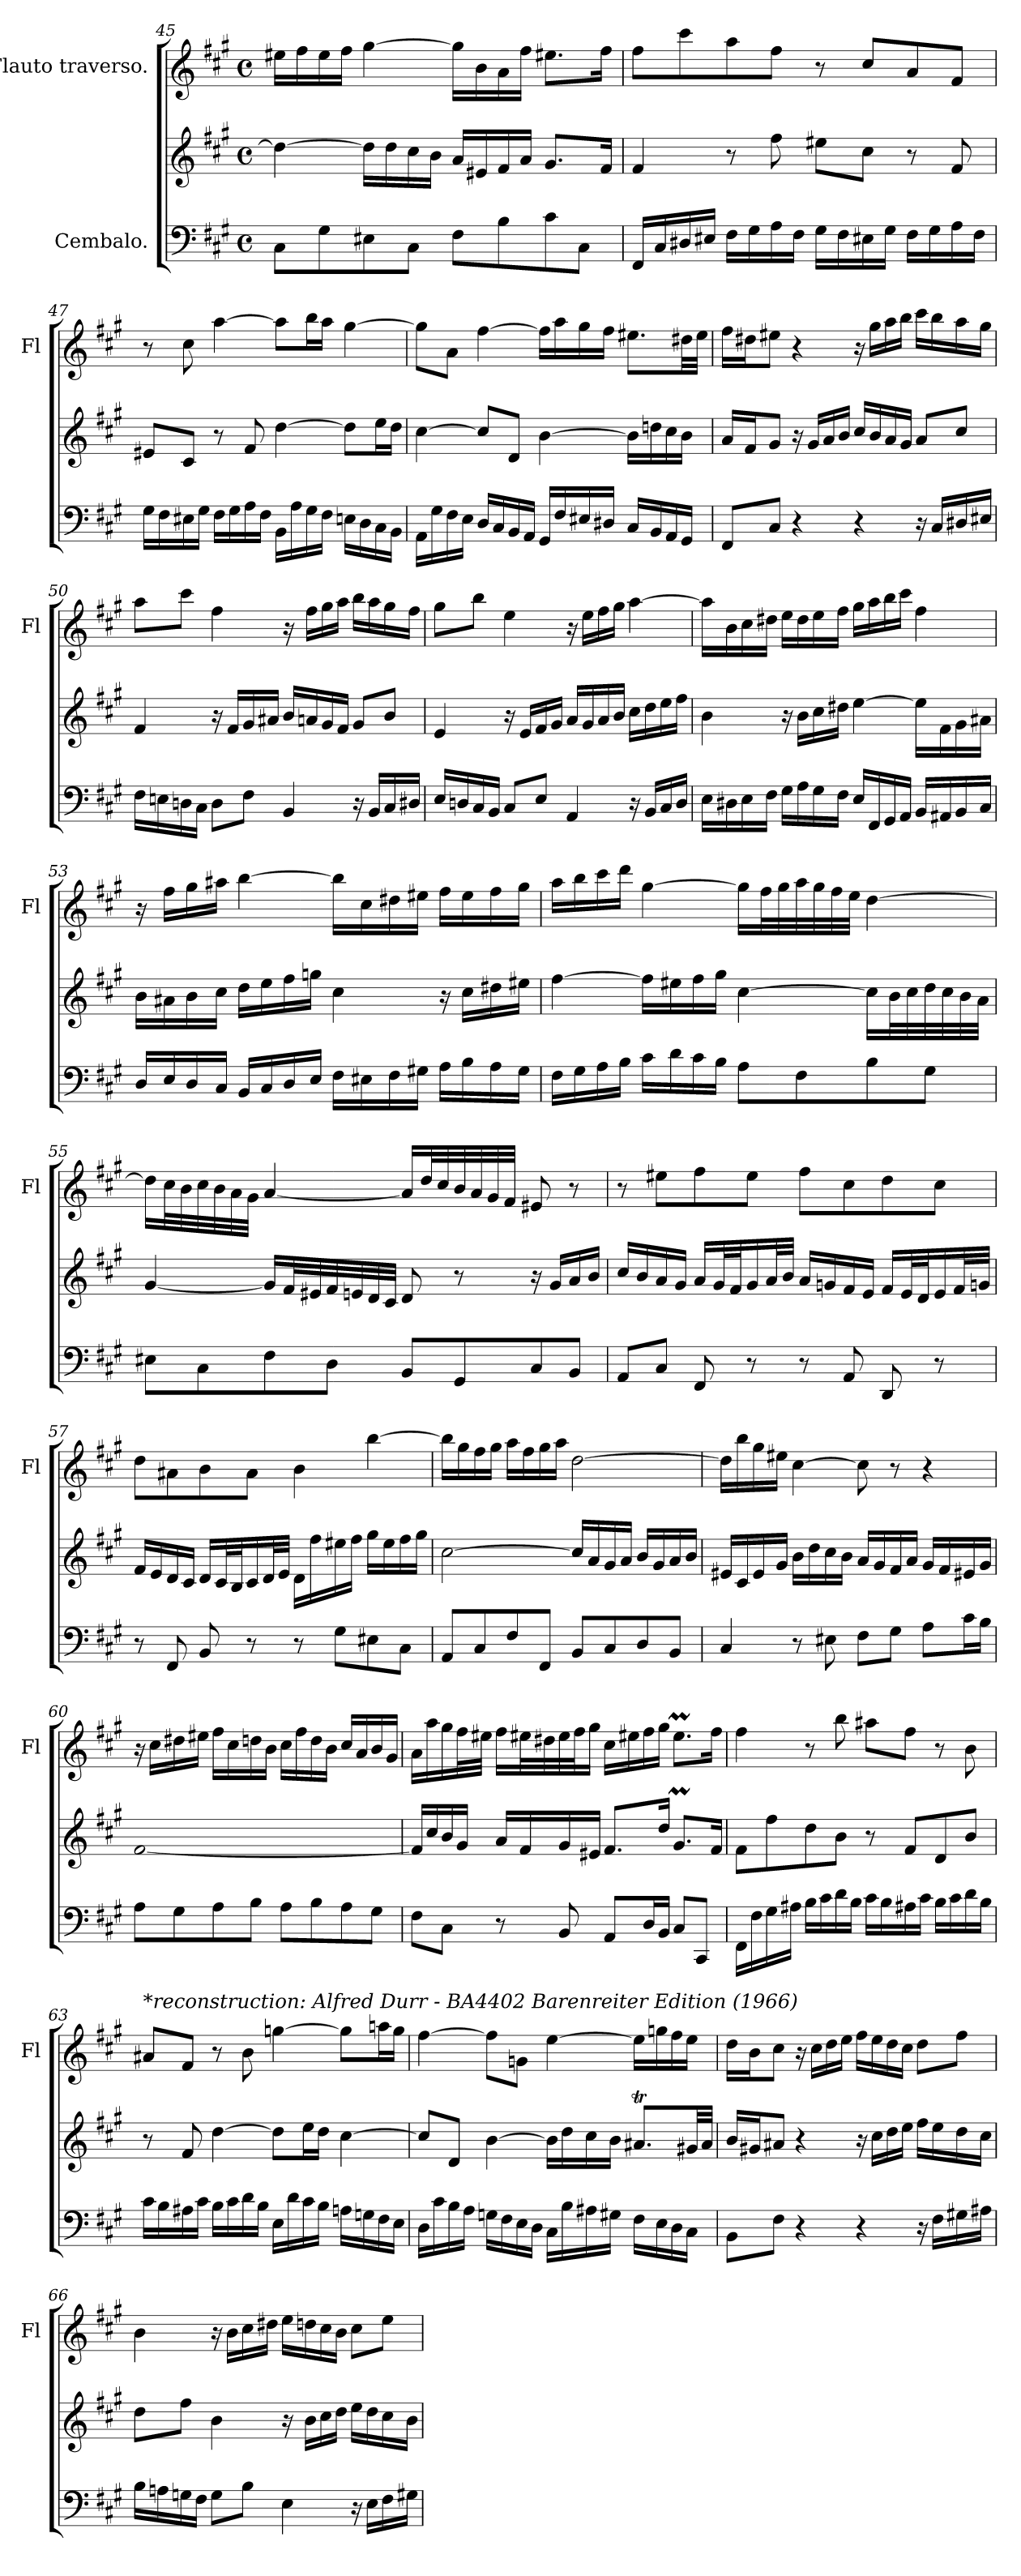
**kern	**kern	**kern
*part2	*part2	*part1
*staff3	*staff2	*staff1
*I"Cembalo.	*	*I"Flauto traverso.
*	*	*I'Fl
!!LO:PB:g=z
*clefF4	*clefG2	*clefG2
*k[f#c#g#]	*k[f#c#g#]	*k[f#c#g#]
*M4/4	*M4/4	*M4/4
*met(c)	*met(c)	*met(c)
=45	=45	=45
8C#\L	4dd\_	16ee#X\LL
.	.	16ff#\
8G#\	.	16ee#\
.	.	16ff#\JJ
8E#X\	16dd\LL]	[4gg#\
.	16dd\	.
8C#\J	16cc#\	.
.	16b\JJ	.
8F#\L	16a/LL	16gg#\LL]
.	16e#X/	16b\
8B\	16f#/	16a\
.	16a/JJ	16ff#\JJ
8c#\	8.g#/L	8.ee#X\L
8C#\J	.	.
.	16f#/Jk	16ff#\Jk
=46	=46	=46
16FF#/LL	4f#/	8ff#\L
16C#/	.	.
16D#X/	.	8ccc#\
16E#X/JJ	.	.
16F#\LL	8r	8aa\
16G#\	.	.
16A\	8ff#\	8ff#\J
16F#\JJ	.	.
16G#\LL	8ee#X\L	8r
16F#\	.	.
16E#X\	8cc#\J	8cc#/L
16G#\JJ	.	.
16F#\LL	8r	8a/
16G#\	.	.
16A\	8f#/	8f#/J
16F#\JJ	.	.
=47	=47	=47
16G#\LL	8e#X/L	8r
16F#\	.	.
16E#X\	8c#/J	8cc#\
16G#\JJ	.	.
16F#\LL	8r	[4aa\
16G#\	.	.
16A\	8f#/	.
16F#\JJ	.	.
16BB\LL	[4dd\	8aa\L]
16A\	.	.
16G#\	.	16bb\L
16F#\JJ	.	16aa\JJ
16En\LL	8dd\L]	[4gg#\
16D\	.	.
16C#\	16ee\L	.
16BB\JJ	16dd\JJ	.
!!LO:PB:g=z
=48	=48	=48
16AA\LL	[4cc#\	8gg#\L]
16G#\	.	.
16F#\	.	8a\J
16E\JJ	.	.
16D/LL	8cc#/L]	[4ff#\
16C#/	.	.
16BB/	8d/J	.
16AA/JJ	.	.
16GG#/LL	[4b\	16ff#\LL]
16F#/	.	16aa\
16E#X/	.	16gg#\
16D#X/JJ	.	16ff#\JJ
16C#/LL	16b\LL]	8.ee#X\L
16BB/	16ddn\	.
16AA/	16cc#\	.
16GG#/JJ	16b\JJ	32dd#X\LL
.	.	32ee#\JJJ
=49	=49	=49
8FF#/L	16a/LL	16ff#\LL
.	16f#/J	16dd#X\J
8C#/J	8g#/J	8ee#X\J
4r	16r	4r
.	16g#/LL	.
.	16a/	.
.	16b/JJ	.
4r	16cc#/LL	16r
.	16b/	16gg#\LL
.	16a/	16aa\
.	16g#/JJ	16bb\JJ
16r	8a/L	16ccc#\LL
16C#/LL	.	16bb\
16D#X/	8cc#/J	16aa\
16E#X/JJ	.	16gg#\JJ
=50	=50	=50
16F#\LL	4f#/	8aa\L
16En\	.	.
16Dn\	.	8ccc#\J
16C#\JJ	.	.
8D\L	16r	4ff#\
.	16f#/LL	.
8F#\J	16g#/	.
.	16a#X/JJ	.
4BB/	16b/LL	16r
.	16an/	16ff#\LL
.	16g#/	16gg#\
.	16f#/JJ	16aa\JJ
16r	8g#/L	16bb\LL
16BB/LL	.	16aa\
16C#/	8b/J	16gg#\
16D#X/JJ	.	16ff#\JJ
!!LO:PB:g=z
=51	=51	=51
16E/LL	4e/	8gg#\L
16Dn/	.	.
16C#/	.	8bb\J
16BB/JJ	.	.
8C#/L	16r	4ee\
.	16e/LL	.
8E/J	16f#/	.
.	16g#/JJ	.
4AA/	16a/LL	16r
.	16g#/	16ee\LL
.	16a/	16ff#\
.	16b/JJ	16gg#\JJ
16r	16cc#\LL	[4aa\
16BB/LL	16dd\	.
16C#/	16ee\	.
16D/JJ	16ff#\JJ	.
=52	=52	=52
16E\LL	4b\	16aa\LL]
16D#X\	.	16b\
16E\	.	16cc#\
16F#\JJ	.	16dd#X\JJ
16G#\LL	16r	16ee\LL
16A\	16b\LL	16dd#\
16G#\	16cc#\	16ee\
16F#\JJ	16dd#X\JJ	16ff#\JJ
16E/LL	[4ee\	16gg#\LL
16FF#/	.	16aa\
16GG#/	.	16bb\
16AA/JJ	.	16ccc#\JJ
16BB/LL	16ee\LL]	4ff#\
16AA#X/	16f#\	.
16BB/	16g#\	.
16C#/JJ	16a#X\JJ	.
=53	=53	=53
16D/LL	16b\LL	16r
16E/	16a#X\	16ff#\LL
16D/	16b\	16gg#\
16C#/JJ	16cc#\JJ	16aa#X\JJ
16BB/LL	16dd\LL	[4bb\
16C#/	16ee\	.
16D/	16ff#\	.
16E/JJ	16ggn\JJ	.
16F#\LL	4cc#\	16bb\LL]
16E#X\	.	16cc#\
16F#\	.	16dd#X\
16G#X\JJ	.	16ee#X\JJ
16A\LL	16r	16ff#\LL
16B\	16cc#\LL	16ee#\
16A\	16dd#X\	16ff#\
16G#\JJ	16ee#X\JJ	16gg#\JJ
!!LO:PB:g=z
=54	=54	=54
16F#\LL	[4ff#\	16aa\LL
16G#\	.	16bb\
16A\	.	16ccc#\
16B\JJ	.	16ddd\JJ
16c#\LL	16ff#\LL]	[4gg#\
16d\	16ee#X\	.
16c#\	16ff#\	.
16B\JJ	16gg#\JJ	.
8A\L	[4cc#\	16gg#\LL]
.	.	32ff#\L
.	.	32gg#\
8F#\	.	32aa\
.	.	32gg#\
.	.	32ff#\
.	.	32ee\JJJ
8B\	16cc#\LL]	[4dd\
.	32b\L	.
.	32cc#\	.
8G#\J	32dd\	.
.	32cc#\	.
.	32b\	.
.	32a\JJJ	.
=55	=55	=55
8E#X\L	[4g#/	16dd\LL]
.	.	32cc#\L
.	.	32b\
8C#\	.	32cc#\
.	.	32b\
.	.	32a\
.	.	32g#\JJJ
8F#\	16g#/LL]	[4a/
.	32f#/L	.
.	32e#X/	.
8D\J	32f#/	.
.	32en/	.
.	32d/	.
.	32c#/JJJ	.
8BB/L	8d/	16a/LL]
.	.	32dd/L
.	.	32cc#/
8GG#/	8r	32b/
.	.	32a/
.	.	32g#/
.	.	32f#/JJJ
8C#/	16r	8e#X/
.	16g#/LL	.
8BB/J	16a/	8r
.	16b/JJ	.
!!LO:PB:g=z
=56	=56	=56
8AA/L	16cc#/LL	8r
.	16b/	.
8C#/J	16a/	8ee#X\L
.	16g#/JJ	.
8FF#/	16a/LL	8ff#\
.	32g#/L	.
.	32f#/J	.
8r	16g#/	8ee#\J
.	32a/L	.
.	32b/JJJ	.
8r	16a/LL	8ff#\L
.	16gn/	.
8AA/	16f#/	8cc#\
.	16e/JJ	.
8DD/	16f#/LL	8dd\
.	32e/L	.
.	32d/J	.
8r	16e/	8cc#\J
.	32f#/L	.
.	32gn/JJJ	.
=57	=57	=57
8r	16f#/LL	8dd\L
.	16e/	.
8FF#/	16d/	8a#X\
.	16c#/JJ	.
8BB/	16d/LL	8b\
.	32c#/L	.
.	32B/J	.
8r	16c#/	8a#\J
.	32d/L	.
.	32e/JJJ	.
8r	16d\LL	4b\
.	16ff#\	.
8G#\L	16ee#X\	.
.	16ff#\JJ	.
8E#X\	16gg#\LL	[4bb\
.	16ee#\	.
8C#\J	16ff#\	.
.	16gg#\JJ	.
=58	=58	=58
8AA/L	[2cc#\	16bb\LL]
.	.	16gg#\
8C#/	.	16ff#\
.	.	16gg#\JJ
8F#/	.	16aa\LL
.	.	16ff#\
8FF#/J	.	16gg#\
.	.	16aa\JJ
8BB/L	16cc#/LL]	[2dd\
.	16a/	.
8C#/	16g#/	.
.	16a/JJ	.
8D/	16b/LL	.
.	16g#/	.
8BB/J	16a/	.
.	16b/JJ	.
!!LO:PB:g=z
=59	=59	=59
4C#/	16e#X/LL	16dd\LL]
.	16c#/	16bb\
.	16e#/	16gg#\
.	16g#/JJ	16ee#X\JJ
8r	16b\LL	[4cc#\
.	16dd\	.
8E#X\	16cc#\	.
.	16b\JJ	.
8F#\L	16a/LL	8cc#\]
.	16g#/	.
8G#\J	16f#/	8r
.	16a/JJ	.
8A\L	16g#/LL	4r
.	16f#/	.
16c#\L	16e#X/	.
16B\JJ	16g#/JJ	.
=60	=60	=60
!	!LO:N:head=open	!
8A\L	[1f#	16r
.	.	16cc#\LL
8G#\	.	16dd#X\
.	.	16ee#X\JJ
8A\	.	16ff#\LL
.	.	16cc#\
8B\J	.	16ddn\
.	.	16b\JJ
8A\L	.	16cc#\LL
.	.	16ff#\
8B\	.	16dd\
.	.	16b\JJ
8A\	.	16cc#/LL
.	.	16a/
8G#\J	.	16b/
.	.	16g#/JJ
=61	=61	=61
8F#\L	16f#/LL]	16a\LL
.	16cc#/	16aa\
8C#\J	16b/	16gg#\
.	16g#/JJ	32ff#\L
.	.	32ee#X\JJJ
8r	16a/LL	16ff#\LL
.	16f#/	32ee#X\L
.	.	32dd#X\
8BB/	16g#/	32ee#\
.	.	32ff#\J
.	16e#X/JJ	16gg#\JJ
8AA/L	8.f#/L	16cc#\LL
.	.	16ee#X\
16D/L	.	16ff#\
16BB/JJ	16dd/Jk	16gg#\JJ
8C#/L	8.g#m/L	8.ee#m\L
8CC#/J	.	.
.	16f#/Jk	16ff#\Jk
!!LO:PB:g=z
=62	=62	=62
16FF#\LL	8f#\L	4ff#\
16F#\	.	.
16G#\	8ff#\	.
16A#X\JJ	.	.
16B\LL	8dd\	8r
16c#\	.	.
16d\	8b\J	8bb\
16B\JJ	.	.
16c#\LL	8r	8aa#X\L
16B\	.	.
16A#X\	8f#/L	8ff#\J
16c#\JJ	.	.
16B\LL	8d/	8r
16c#\	.	.
16d\	8b/J	8b\
16B\JJ	.	.
=63	=63	=63
!	!	!LO:TX:a:i:t=*reconstruction&colon; Alfred Durr - BA4402 Barenreiter Edition (1966)
16c#\LL	8r	8a#X/L
16B\	.	.
16A#X\	8f#/	8f#/J
16c#\JJ	.	.
16B\LL	[4dd\	8r
16c#\	.	.
16d\	.	8b\
16B\JJ	.	.
16E\LL	8dd\L]	[4ggn\
16d\	.	.
16c#\	16ee\L	.
16B\JJ	16dd\JJ	.
16An\LL	[4cc#\	8gg\L]
16Gn\	.	.
16F#\	.	16aan\L
16E\JJ	.	16gg\JJ
=64	=64	=64
16D\LL	8cc#/L]	[4ff#\
16c#\	.	.
16B\	8d/J	.
16A\JJ	.	.
16Gn\LL	[4b\	8ff#\L]
16F#\	.	.
16E\	.	8gn\J
16D\JJ	.	.
16C#\LL	16b\LL]	[4ee\
16B\	16dd\	.
16A#X\	16cc#\	.
16G#X\JJ	16b\JJ	.
16F#\LL	8.a#Xt/L	16ee\LL]
16E\	.	16ggn\
16D\	.	16ff#\
16C#\JJ	32g#X/LL	16ee\JJ
.	32a#/JJJ	.
!!LO:PB:g=z
=65	=65	=65
8BB\L	16b/LL	16dd\LL
.	16g#X/J	16b\J
8F#\J	8a#X/J	8cc#\J
4r	4r	16r
.	.	16cc#\LL
.	.	16dd\
.	.	16ee\JJ
4r	16r	16ff#\LL
.	16cc#\LL	16ee\
.	16dd\	16dd\
.	16ee\JJ	16cc#\JJ
16r	16ff#\LL	8dd\L
16F#\LL	16ee\	.
16G#X\	16dd\	8ff#\J
16A#X\JJ	16cc#\JJ	.
=66	=66	=66
16B\LL	8dd\L	4b\
16An\	.	.
16Gn\	8ff#\J	.
16F#\JJ	.	.
8G\L	4b\	16r
.	.	16b\LL
8B\J	.	16cc#\
.	.	16dd#X\JJ
4E\	16r	16ee\LL
.	16b\LL	16ddn\
.	16cc#\	16cc#\
.	16dd\JJ	16b\JJ
16r	16ee\LL	8cc#\L
16E\LL	16dd\	.
16F#\	16cc#\	8ee\J
16G#X\JJ	16b\JJ	.
=	=	=
*-	*-	*-
